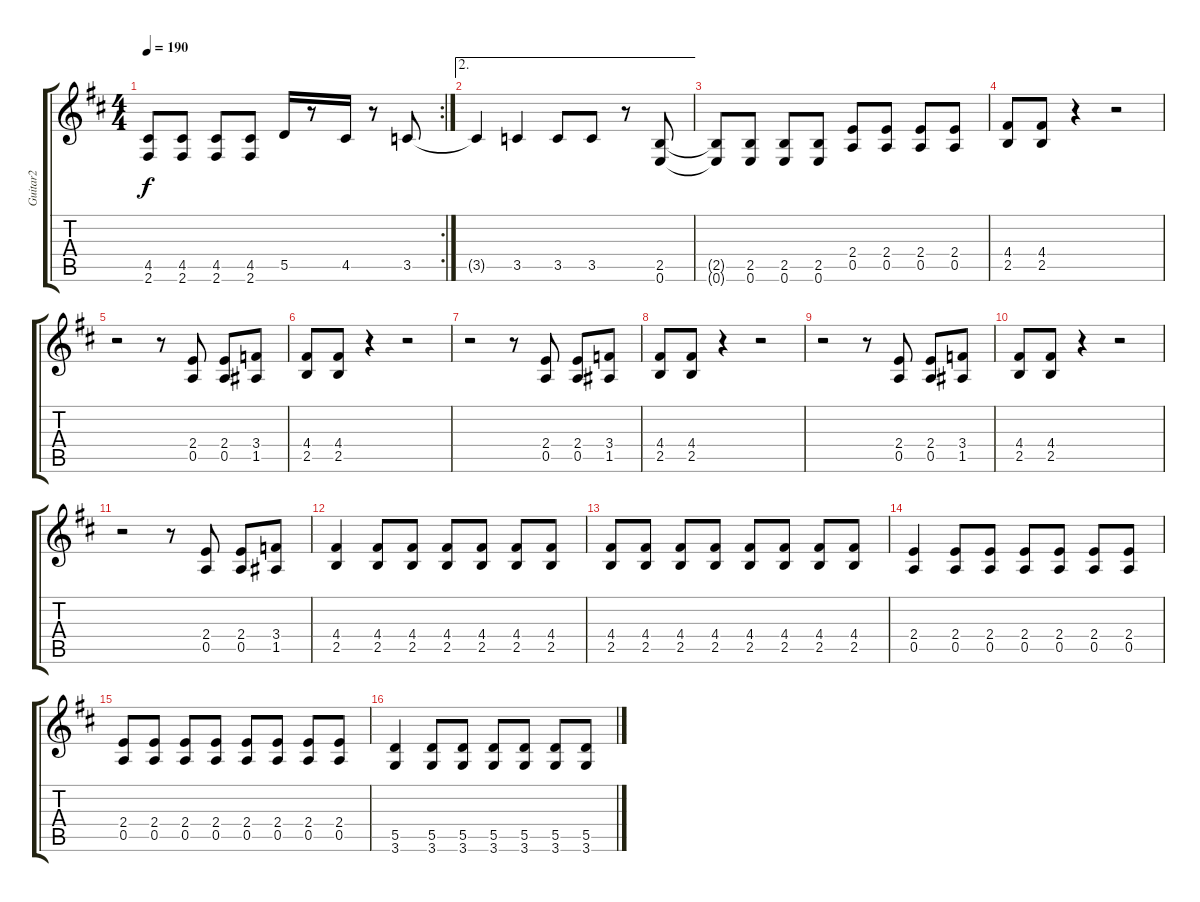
\track ("Guitar2" "Guitar2") {instrument distortionguitar}
\staff {score tabs}
\tuning (E4 B3 G3 D3 A2 E2) {hide}
\rc 2
\ts (4 4)
\tempo 190
\clef g2
\ks d
(4.5 2.6).8{dy f} (4.5 2.6).8 (4.5 2.6).8 (4.5 2.6).8 5.5.16 r.8 4.5.16 r.8 3.5.8 |
\ae 2
3.5{t}.4 3.5.4 3.5.8 3.5.8 r.8 (2.5 0.6).8 |
(2.5{t} 0.6{t}).8 (2.5 0.6).8 (2.5 0.6).8 (2.5 0.6).8 (2.4 0.5).8 (2.4 0.5).8 (2.4 0.5).8 (2.4 0.5).8 |
(4.4 2.5).8 (4.4 2.5).8 r.4 r.2 |
r.2 r.8 (2.4 0.5).8 (2.4 0.5).8 (3.4 1.5).8 |
(4.4 2.5).8 (4.4 2.5).8 r.4 r.2 |
r.2 r.8 (2.4 0.5).8 (2.4 0.5).8 (3.4 1.5).8 |
(4.4 2.5).8 (4.4 2.5).8 r.4 r.2 |
r.2 r.8 (2.4 0.5).8 (2.4 0.5).8 (3.4 1.5).8 |
(4.4 2.5).8 (4.4 2.5).8 r.4 r.2 |
r.2 r.8 (2.4 0.5).8 (2.4 0.5).8 (3.4 1.5).8 |
(4.4 2.5).4 (4.4 2.5).8 (4.4 2.5).8 (4.4 2.5).8 (4.4 2.5).8 (4.4 2.5).8 (4.4 2.5).8 |
(4.4 2.5).8 (4.4 2.5).8 (4.4 2.5).8 (4.4 2.5).8 (4.4 2.5).8 (4.4 2.5).8 (4.4 2.5).8 (4.4 2.5).8 |
(2.4 0.5).4 (2.4 0.5).8 (2.4 0.5).8 (2.4 0.5).8 (2.4 0.5).8 (2.4 0.5).8 (2.4 0.5).8 |
(2.4 0.5).8 (2.4 0.5).8 (2.4 0.5).8 (2.4 0.5).8 (2.4 0.5).8 (2.4 0.5).8 (2.4 0.5).8 (2.4 0.5).8 |
(5.5 3.6).4 (5.5 3.6).8 (5.5 3.6).8 (5.5 3.6).8 (5.5 3.6).8 (5.5 3.6).8 (5.5 3.6).8
